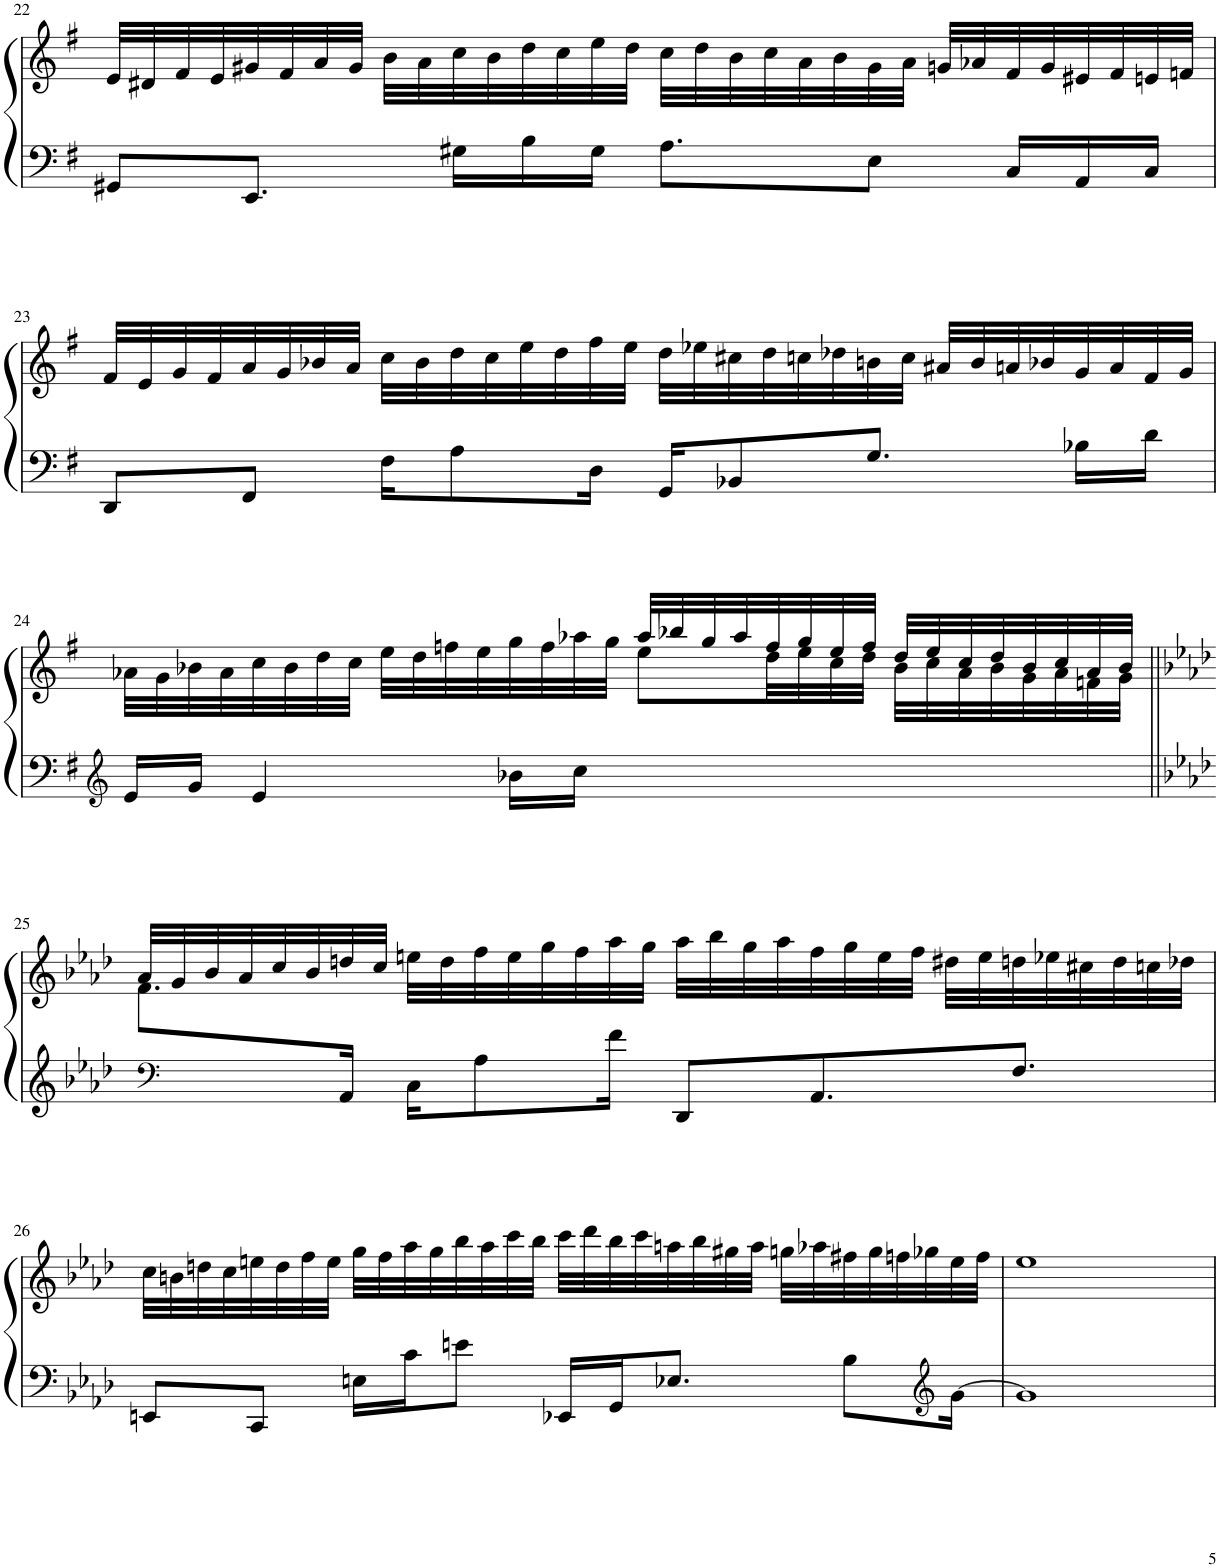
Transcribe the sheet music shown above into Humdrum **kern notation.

**kern	**kern
*part1	*part1
*staff2	*staff1
*I"Grand Piano	*
*I'Pno.	*
!!LO:PB:g=z
*clefF4	*clefG2
*k[f#]	*k[f#]
*M4/4	*M4/4
=22	=22
8GG#X/L	32e/LLL
.	32d#X/
.	32f#/
.	32e/
8.EE/J	32g#X/
.	32f#/
.	32a/
.	32g#/JJJ
.	32b\LLL
.	32a\
16G#X\LL	32cc\
.	32b\
16B\	32dd\
.	32cc\
16G#\JJ	32ee\
.	32dd\JJJ
8.A\L	32cc\LLL
.	32dd\
.	32b\
.	32cc\
.	32a\
.	32b\
8E\J	32g#\
.	32a\JJJ
.	32gn/LLL
.	32a-X/
16C/LL	32f#/
.	32g/
16AA/	32e#X/
.	32f#/
16C/JJ	32en/
.	32fn/JJJ
!!LO:LB:g=z
=23	=23
8DD/L	32f#/LLL
.	32e/
.	32g/
.	32f#/
8FF#/J	32a/
.	32g/
.	32b-X/
.	32a/JJJ
16F#\KL	32cc\LLL
.	32b-\
8A\	32dd\
.	32cc\
.	32ee\
.	32dd\
16D\Jk	32ff#\
.	32ee\JJJ
16GG/KL	32dd\LLL
.	32ee-X\
8BB-X/	32cc#X\
.	32dd\
.	32ccn\
.	32dd-X\
8.G/J	32bn\
.	32cc\JJJ
.	32a#X/LLL
.	32b/
.	32an/
.	32b-X/
16B-X\LL	32g/
.	32a/
16d\JJ	32f#/
.	32g/JJJ
!!LO:LB:g=z
=24	=24
*clefG2	*
*	*^
16e/LL	32a-X\LLL	2ryy
.	32g\	.
16g/JJ	32b-X\	.
.	32a-\	.
4e/	32cc\	.
.	32b-\	.
.	32dd\	.
.	32cc\JJJ	.
.	32ee\LLL	.
.	32dd\	.
.	32ffn\	.
.	32ee\	.
16b-X\LL	32gg\	.
.	32ff\	.
16cc\JJ	32aa-X\	.
.	32gg\JJJ	.
2ryy	32aa-/LLL	8ee\L
.	32bb-X/	.
.	32gg/	.
.	32aa-/	.
.	32ff/	32dd\LL
.	32gg/	32ee\
.	32ee/	32cc\
.	32ff/JJJ	32dd\JJJ
.	32dd/LLL	32b-\LLL
.	32ee/	32cc\
.	32cc/	32a-\
.	32dd/	32b-\
.	32b-/	32g\
.	32cc/	32a-\
.	32a-/	32fn\
.	32b-/JJJ	32g\JJJ
!!LO:LB:g=z	!!
=25||	=25||	=25||
*clefF4	*	*
*k[b-e-a-d-]	*k[b-e-a-d-]	*
8.ryy	32a-/LLL	8.f\L
.	32g/	.
.	32b-/	.
.	32a-/	.
.	32cc/	.
.	32b-/	.
16AA-/Jk	32ddn/	2ryy
.	32cc/JJJ	.
16C\KL	32een\LLL	.
.	32dd\	.
8A-\	32ff\	.
.	32ee\	.
.	32gg\	.
.	32ff\	.
16f\Jk	32aa-\	.
.	32gg\JJJ	.
8DD-/L	32aa-\LLL	.
.	32bb-\	.
.	32gg\	.
.	32aa-\	.
8.AA-/	32ff\	.
.	32gg\	.
.	32ee\	4ryy
.	32ff\JJJ	.
.	32dd#X\LLL	.
.	32ee\	.
8.F/J	32ddn\	.
.	32ee-X\	.
.	32cc#X\	.
.	32dd\	.
.	32ccn\	16ryy
.	32dd-X\JJJ	.
*	*v	*v
!!LO:LB:g=z
=26	=26
8EEn/L	32cc\LLL
.	32bn\
.	32ddn\
.	32cc\
8CC/J	32een\
.	32dd\
.	32ff\
.	32ee\JJJ
16En\LL	32gg\LLL
.	32ff\
16c\J	32aa-\
.	32gg\
8en\J	32bb-\
.	32aa-\
.	32ccc\
.	32bb-\JJJ
16EE-X/LL	32ccc\LLL
.	32ddd-\
16GG/J	32bb-\
.	32ccc\
8.E-X/J	32aan\
.	32bb-\
.	32gg#X\
.	32aa\JJJ
.	32ggn\LLL
.	32aa-X\
8B-\L	32ff#X\
.	32gg\
.	32ffn\
.	32gg-X\
*clefG2	*
[16g\Jk	32ee\
.	32ff\JJJ
=27	=27
1g]	1ee-
=	=
*-	*-
